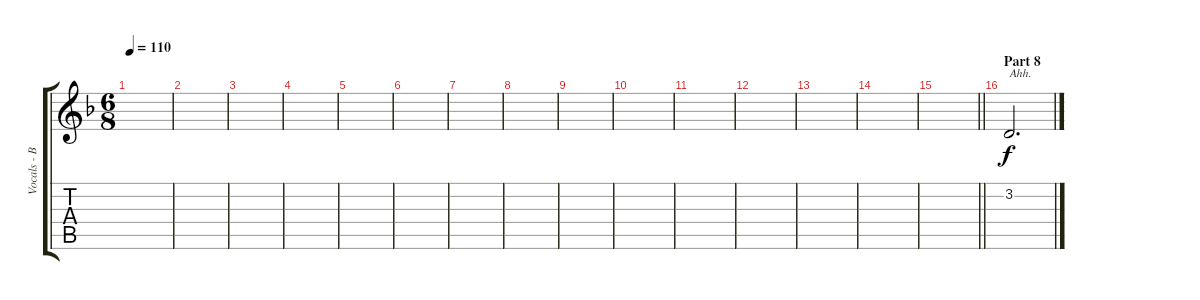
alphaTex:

\track ("Vocals - Ben Johnston" "Vocals - B") {instrument altosax}
\staff {score tabs}
\tuning (E4 B3 G3 D3 A2 E2) {hide}
\ts (6 8)
\tempo 110
\clef g2
\ks dminor
|
|
|
|
|
|
|
|
|
|
|
|
|
|
\barLineRight lightlight
|
\section ("" "Part 8")
3.2.2{d txt "Ahh."}
